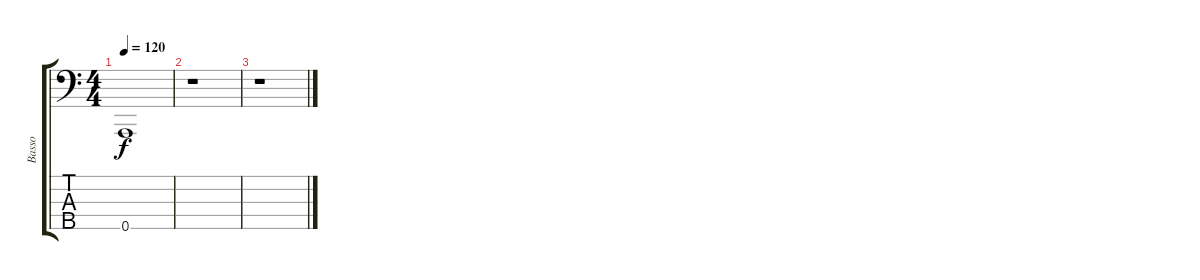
\track ("Basso" "Basso") {instrument electricbassfinger}
\staff {score tabs}
\tuning (G2 D2 A1 D1 A0) {hide}
\ts (4 4)
\tempo 120
\clef f4
\ks c
0.5{t}.1{dy f} |
r.1 |
r.1
